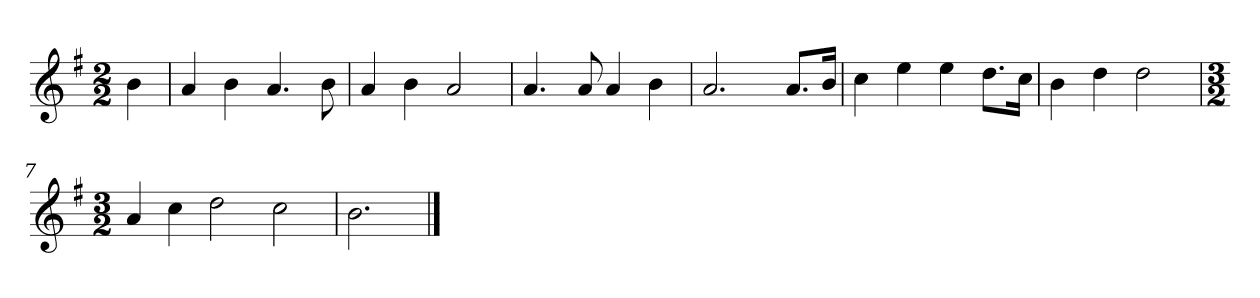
**kern
*part1
*staff1
*k[f#]
*M2/2
*MM120
=
4b
=1
4a
4b
4.a
8b
=2
4a
4b
2a
=3
4.a
8a
4a
4b
=4
2.a
8.aL
16bJk
=5
4cc
4ee
4ee
8.ddL
16ccJk
=6
4b
4dd
2dd
=7
*M3/2
4a
4cc
2dd
2cc
=8
2.b
==
*-
